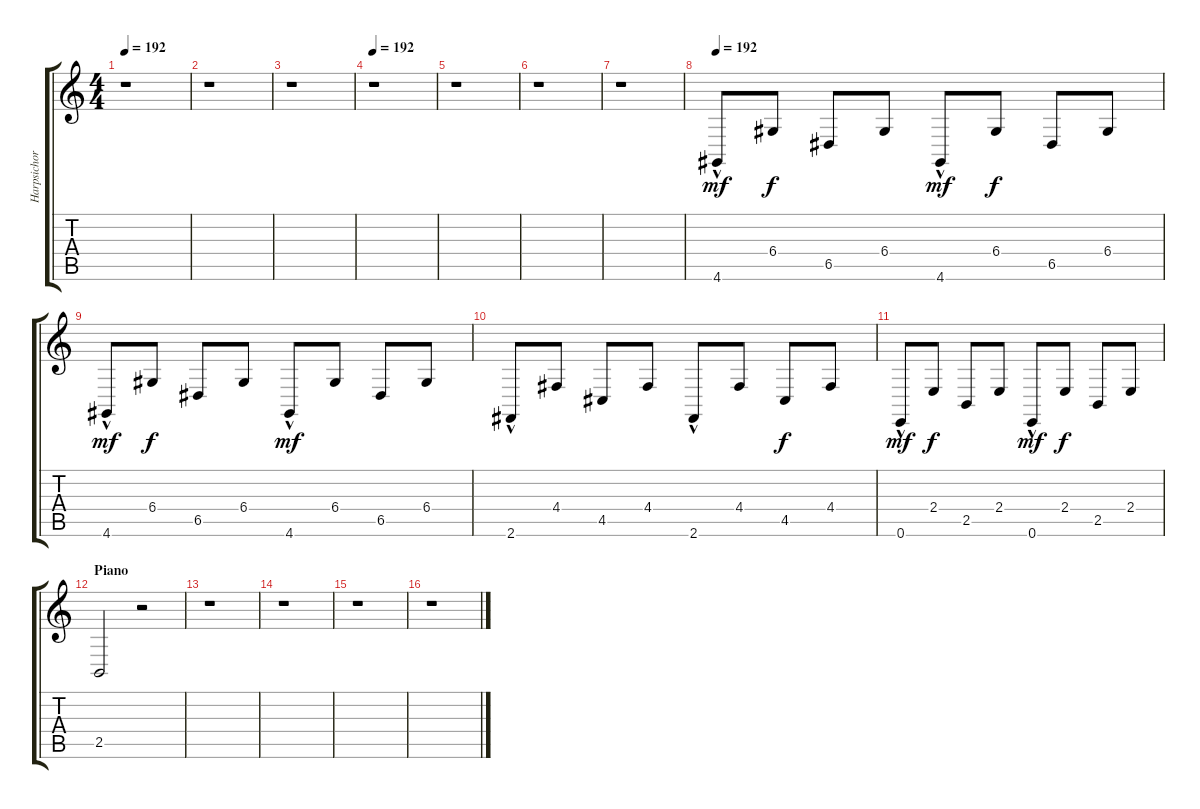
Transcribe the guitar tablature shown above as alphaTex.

\track ("Harpsichord - Left" "Harpsichor") {instrument harpsichord}
\staff {score tabs}
\tuning (E4 B3 G3 D3 A2 E2) {hide}
\ts (4 4)
\tempo 192
\clef g2
\ks c
r.1{dy f} |
r.1 |
r.1 |
\section ("" "")
\tempo 192
r.1 |
r.1 |
r.1 |
r.1 |
\tempo 192
4.6{hac}.8{dy mf} 6.4.8{dy f} 6.5.8 6.4.8 4.6{hac}.8{dy mf} 6.4.8{dy f} 6.5.8 6.4.8 |
4.6{hac}.8{dy mf} 6.4.8{dy f} 6.5.8 6.4.8 4.6{hac}.8{dy mf} 6.4.8 6.5.8 6.4.8 |
2.6{hac}.8 4.4.8 4.5.8 4.4.8 2.6{hac}.8 4.4.8 4.5.8{dy f} 4.4.8 |
0.6{hac}.8{dy mf} 2.4.8{dy f} 2.5.8 2.4.8 0.6{hac}.8{dy mf} 2.4.8{dy f} 2.5.8 2.4.8 |
\section ("" "Piano")
2.5.2 r.2 |
r.1 |
r.1 |
r.1 |
r.1
